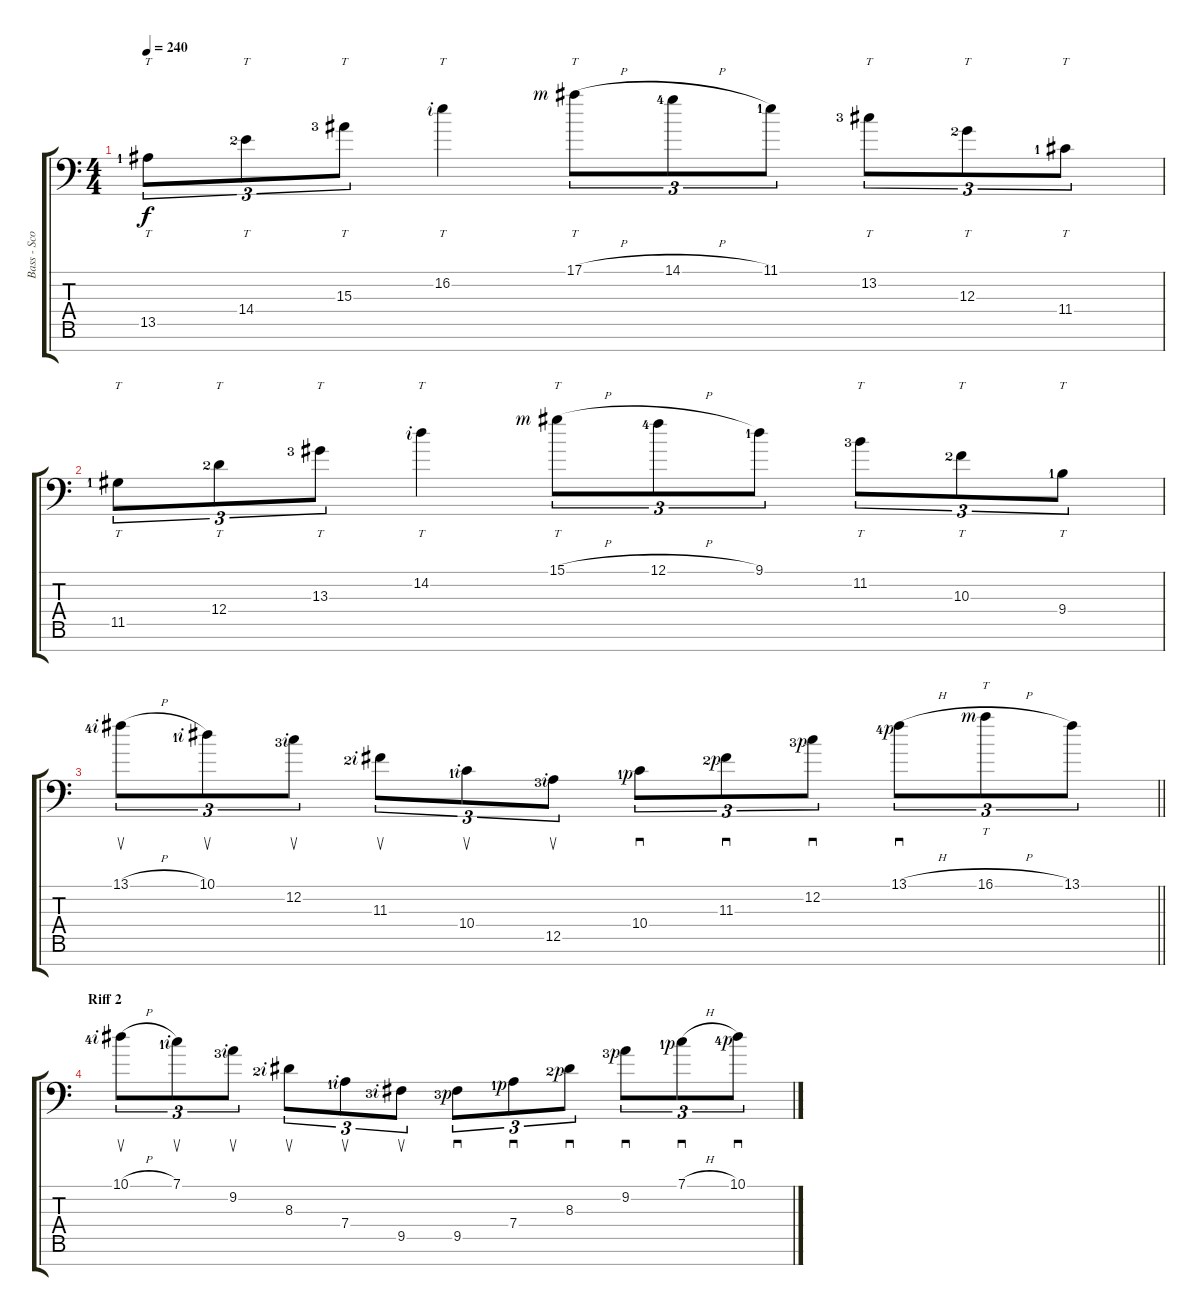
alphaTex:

\track ("Bass - Scott Plummer" "Bass - Sco") {instrument electricbassfinger}
\staff {score tabs}
\tuning (F3 C3 G2 D2 A1 E1 B0) {hide}
\ts (4 4)
\tempo 240
\clef f4
\ks c
13.5{lf 2}.8{tt tu (3 2) dy f} 14.4{lf 3}.8{tt tu (3 2)} 15.3{lf 4}.8{tt tu (3 2)} 16.2{rf 2}.4{tt} 17.1{h rf 3}.8{tt tu (3 2)} 14.1{h lf 5}.8{tu (3 2)} 11.1{lf 2}.8{tu (3 2)} 13.2{lf 4}.8{tt tu (3 2)} 12.3{lf 3}.8{tt tu (3 2)} 11.4{lf 2}.8{tt tu (3 2)} |
11.5{lf 2}.8{tt tu (3 2)} 12.4{lf 3}.8{tt tu (3 2)} 13.3{lf 4}.8{tt tu (3 2)} 14.2{rf 2}.4{tt} 15.1{h rf 3}.8{tt tu (3 2)} 12.1{h lf 5}.8{tu (3 2)} 9.1{lf 2}.8{tu (3 2)} 11.2{lf 4}.8{tt tu (3 2)} 10.3{lf 3}.8{tt tu (3 2)} 9.4{lf 2}.8{tt tu (3 2)} |
\barLineRight lightlight
13.1{h lf 5 rf 2}.8{su tu (3 2)} 10.1{lf 2 rf 2}.8{su tu (3 2)} 12.2{lf 4 rf 2}.8{su tu (3 2)} 11.3{lf 3 rf 2}.8{su tu (3 2)} 10.4{lf 2 rf 2}.8{su tu (3 2)} 12.5{lf 4 rf 2}.8{su tu (3 2)} 10.4{lf 2 rf 1}.8{sd tu (3 2)} 11.3{lf 3 rf 1}.8{sd tu (3 2)} 12.2{lf 4 rf 1}.8{sd tu (3 2)} 13.1{h lf 5 rf 1}.8{sd tu (3 2)} 16.1{h rf 3}.8{tt tu (3 2)} 13.1.8{tu (3 2)} |
\section ("" "Riff 2")
10.1{h lf 5 rf 2}.8{su tu (3 2)} 7.1{lf 2 rf 2}.8{su tu (3 2)} 9.2{lf 4 rf 2}.8{su tu (3 2)} 8.3{lf 3 rf 2}.8{su tu (3 2)} 7.4{lf 2 rf 2}.8{su tu (3 2)} 9.5{lf 4 rf 2}.8{su tu (3 2)} 9.5{lf 4 rf 1}.8{sd tu (3 2)} 7.4{lf 2 rf 1}.8{sd tu (3 2)} 8.3{lf 3 rf 1}.8{sd tu (3 2)} 9.2{lf 4 rf 1}.8{sd tu (3 2)} 7.1{h lf 2 rf 1}.8{sd tu (3 2)} 10.1{ss lf 5 rf 1}.8{sd tu (3 2)}
